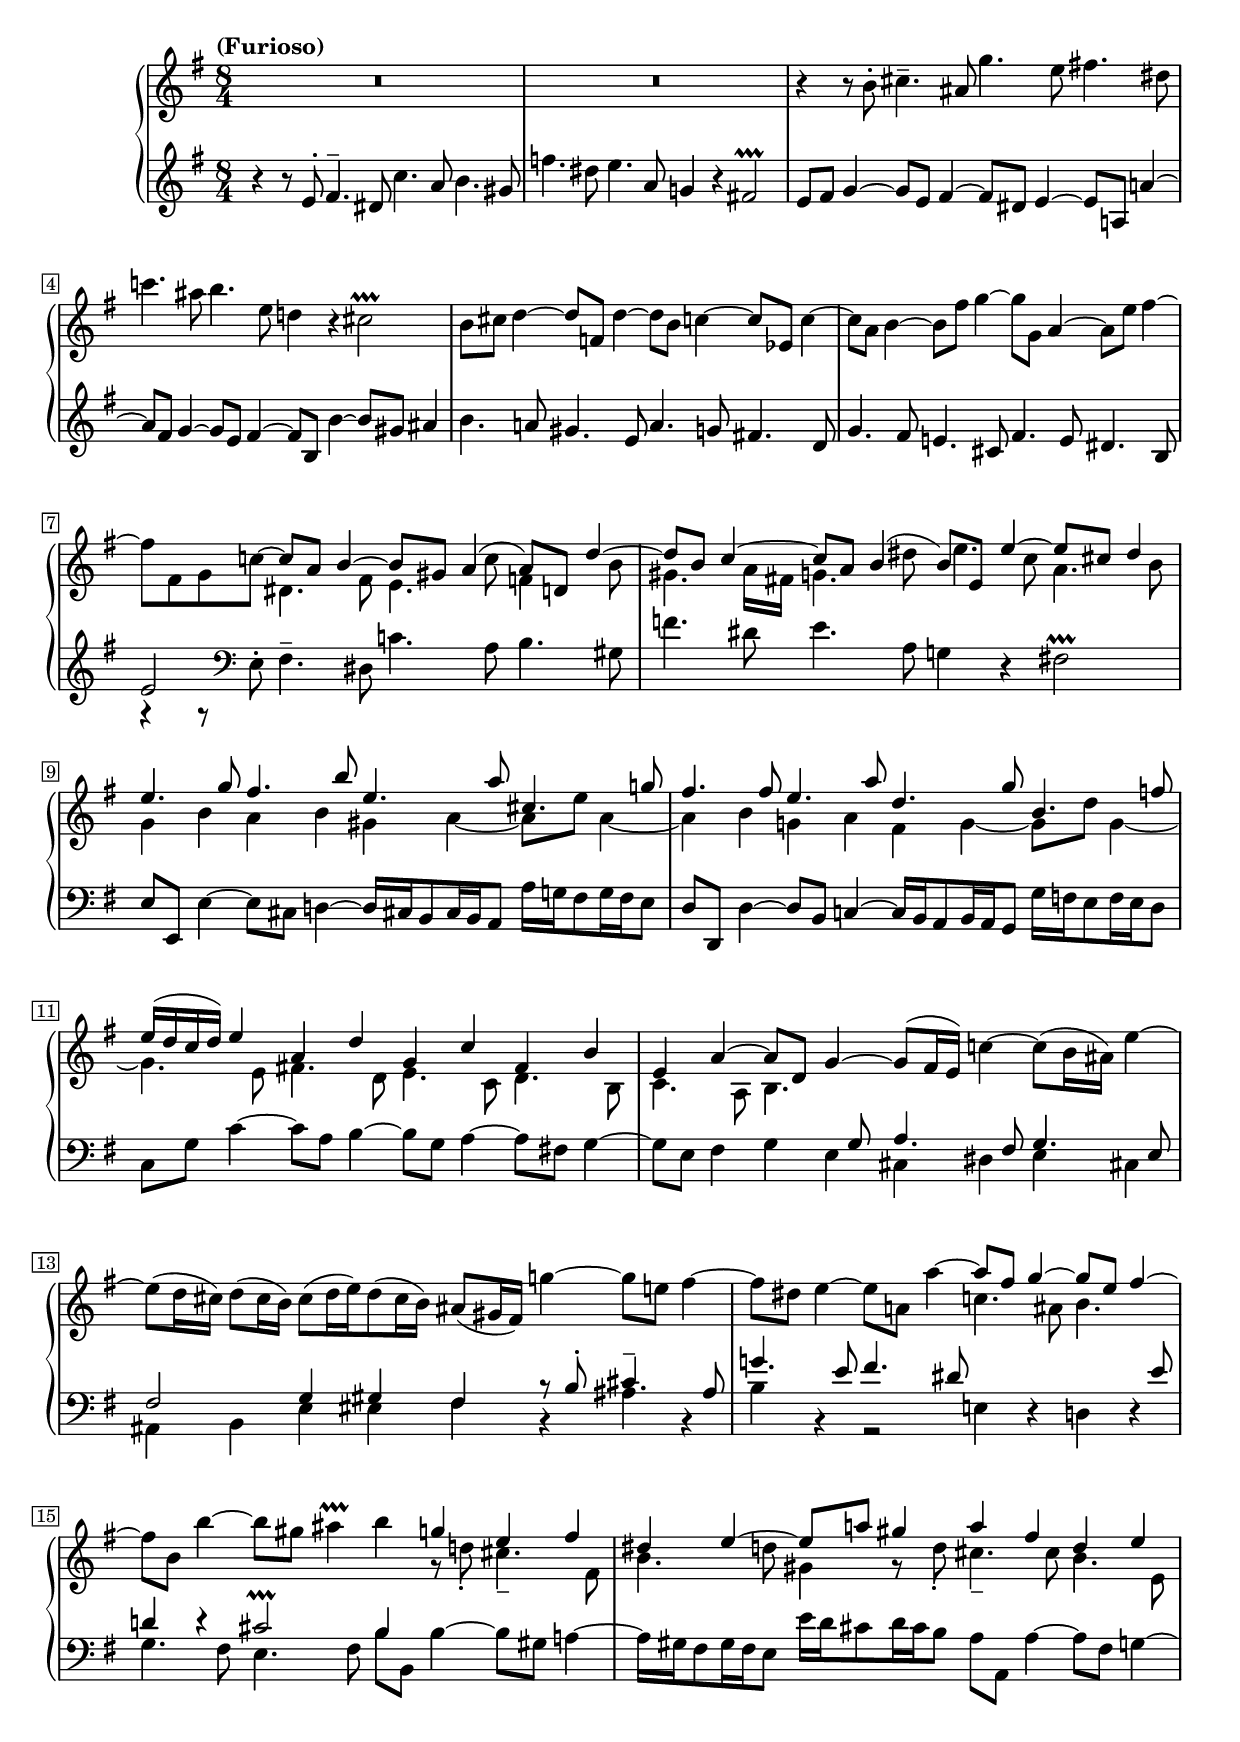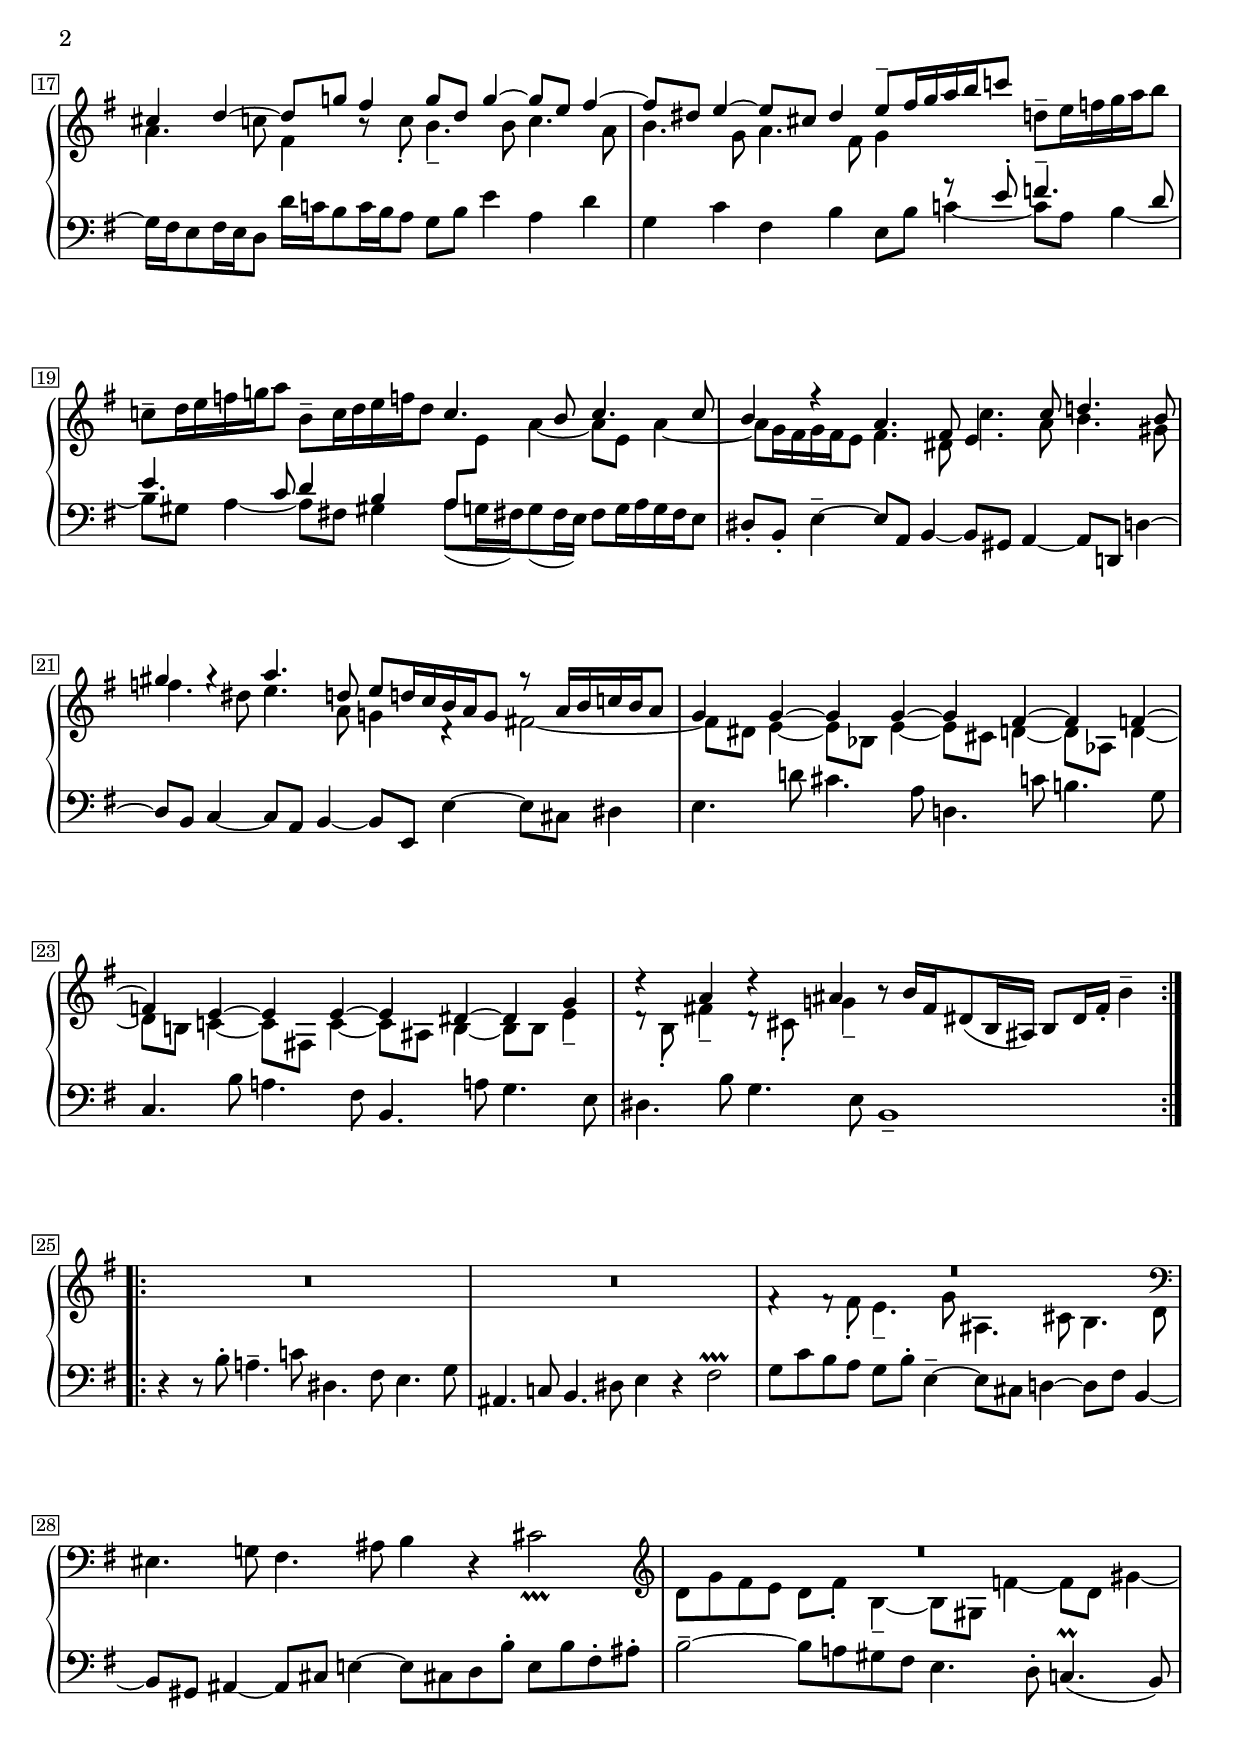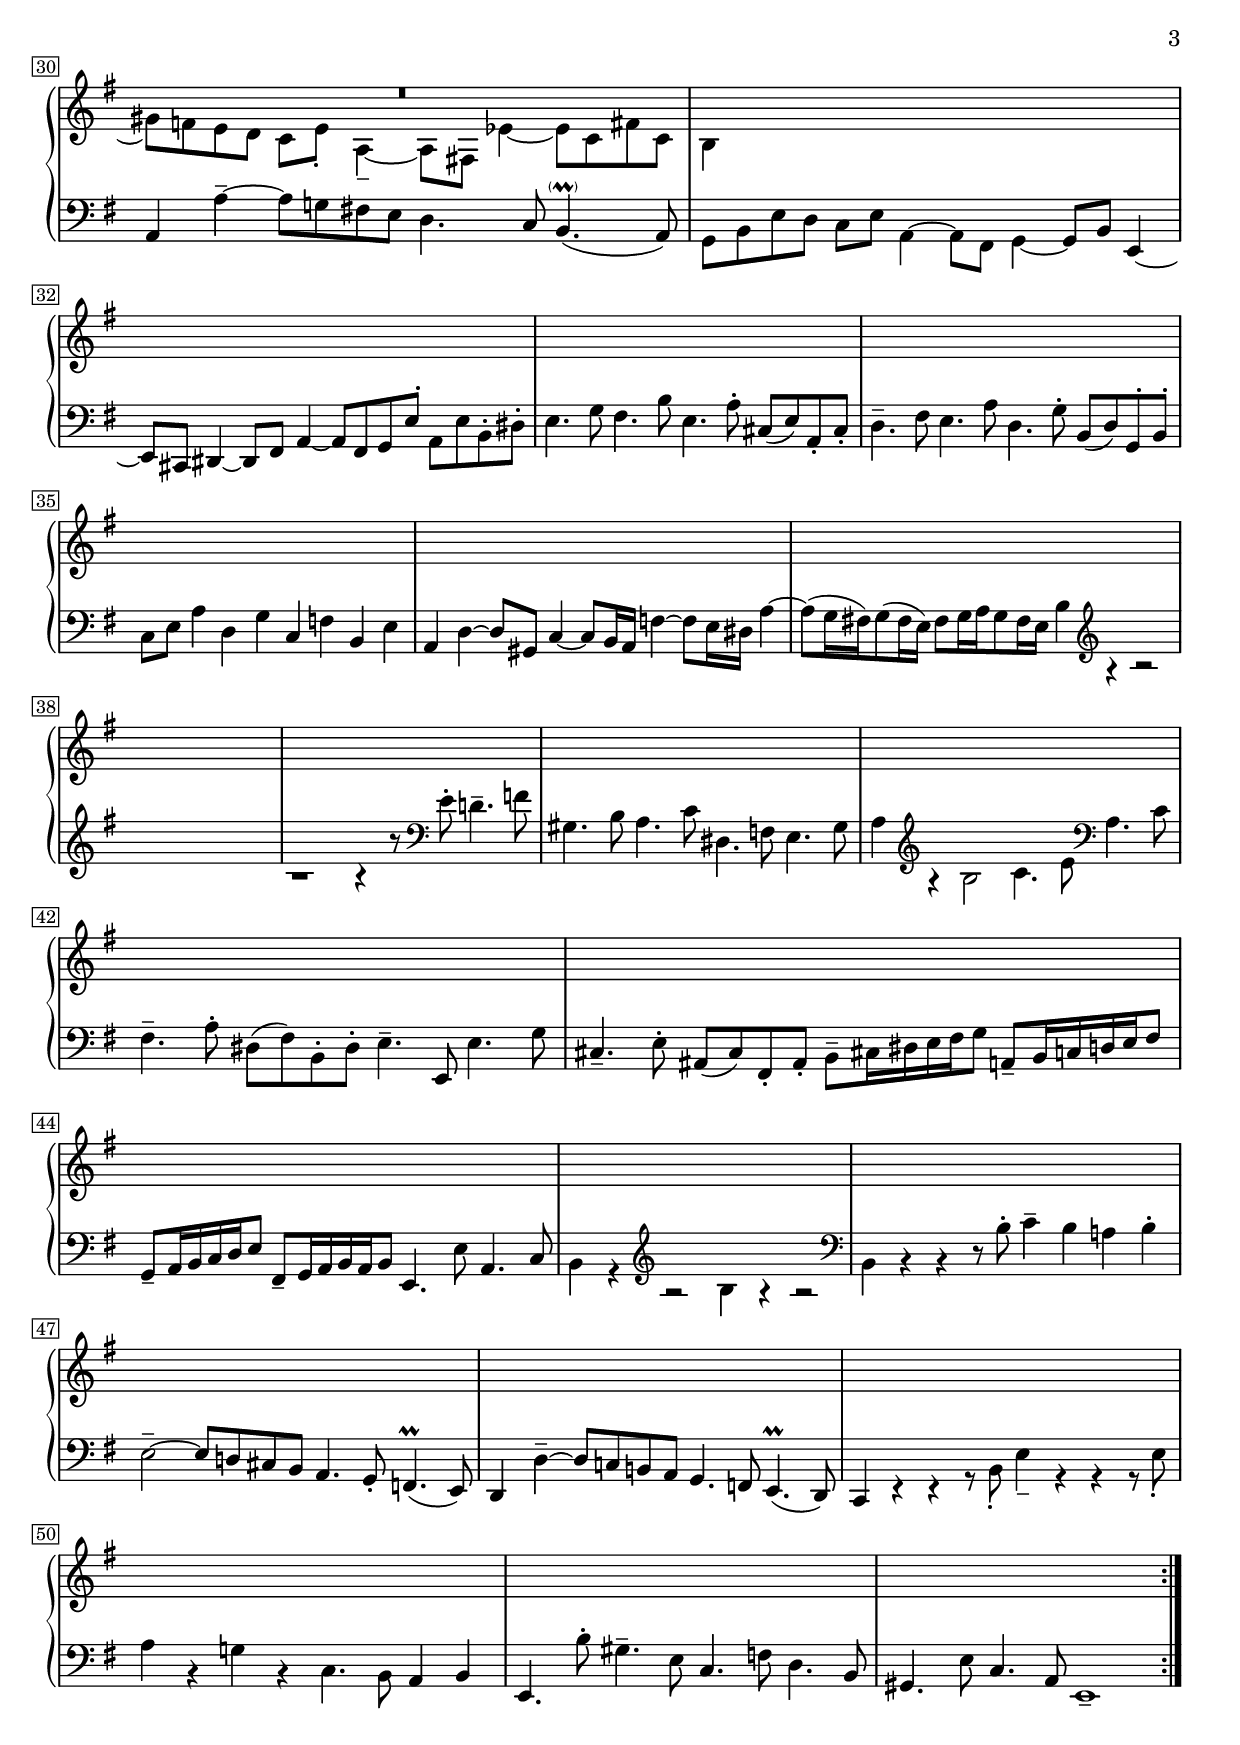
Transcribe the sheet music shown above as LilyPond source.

Global = {
  \key e \minor
  \time 8/4
  \include "../global.ly"
}

bottom = { \change Staff = "lower" \stemUp }
top = { \change Staff = "upper" \stemDown }

Sopran = \context Voice = "one" \relative c'' {
  \voiceOne
  \override MultiMeasureRest.staff-position = #0
  \override Rest.staff-position = #0
  \override DynamicText.Y-offset = #-2.4
  \override Hairpin.Y-offset = #-2
  \stemNeutral\tieUp
  \tempo \markup { \bold "(Furioso)" }
  \repeat volta 2
  {
  %1
  | R1*8/4
  | R1*8/4
  | r4 r8 b^. cis4.^- ais8 g'4. e8 fis4. dis8
  | c'!4. ais8 b4. e,8 d!4 r cis2\prallprall
  %5
  | b8[ cis] d4~ d8[ f,!] d'4~ d8[ b] c!4~ c8[ ees,] c'4~
  | c8[ a] b4~ b8[ fis'] g4~ g8[ g,] a4~ a8[ e'] fis4~
  | fis8[ fis, g c!~] \stemUp c[ a] b4~ b8[ gis]
    \once\shape #'((0 . 1) (0 . 1.5) (0 . 1.5) (0 . 1)) Tie
    a4~ a8[ d,!] d'4~
  | d8[ b] c4~ c8[ a]
    \once\shape #'((0 . 2) (0 . 2.5) (0 . 2) (0.4 . 1.5)) Tie
    b4~ \once\override NoteColumn.force-hshift = #0 b8[ e,]
    e'4~ e8[ cis] dis4
  | e4. g8 fis4. b8 e,4. a8 cis,4. g'!8
  %10
  | fis4. 8 e4. a8 d,4. g8 b,4. f'8
  | e16[( d c d)] e4 a, d g, c fis, b
  | e,4 a~ a8 d, g4~ g8[( fis16 e)] \stemNeutral\slurNeutral c'!4~ c8[( b16 ais)] e'4~
  | e8[( d16 cis)] d8[( cis16 b)] cis8[( d16 e) d8( cis16 b)] ais8[( gis16 fis)] g'!4~ g8 e fis4~
  | fis8 dis e4~ e8 a, a'4~ \stemUp a8 fis g4~ g8 e fis4~
  %15
  | \stemNeutral fis8 b, b'4~ b8 gis ais4\prallprall b \stemUp g e fis
  | dis4 e~ e8 a gis4 a fis d e
  | cis4 d~ d8 g fis4 g8 d g4~ g8 e fis4~
  | fis8 dis e4~ e8 cis dis4 e8^-[ fis16 g a b c!8] \stemDown d,8^-[ e16 f g a b8]
  | c,8^-[ d16 e f g a8] b,8^-[ c16 d e f! d8] \stemUp c4. b8 c4. c8
  %20
  | b4 f'\rest a,4. fis8 e4.c'8 d!4. b8
  | gis'4 g\rest a4. d,8 e8[ d!16 c b a g8] g'8\rest a,16[ b c! b a8]
  | g4 g~ g g~ g fis~ fis f~
  | f4 e~ e e~ e dis~ dis g
  | d'4\rest a d\rest ais r8 b16[ fis dis8( b16 ais)] b8 dis16 fis_. \stemDown b4^-
  }
  \repeat volta 2
  {
  %25
  | R1*8/4
  | R1*8/4
  | \override MultiMeasureRest.staff-position = #2
    R1*8/4
  | \clef bass s1*8/4
  | R1*8/4
  %30
  | R1*8/4
  | s1*8/4
  | s1*8/4
  | s1*8/4
  | s1*8/4
  %35
  | s1*8/4
  | s1*8/4
  | s1*8/4
  | s1*8/4
  | s1*8/4
  %40
  | s1*8/4
  | s1*8/4
  | s1*8/4
  | s1*8/4
  | s1*8/4
  %45
  | s1*8/4
  | s1*8/4
  | s1*8/4
  | s1*8/4
  | s1*8/4
  %50
  | s1*8/4
  | s1*8/4
  | s1*8/4
  }
  \fine
}

Alto = \context Voice = "two" \relative c' {
  \voiceTwo
  \override MultiMeasureRest.staff-position = #0
  \override Rest.staff-position = #0
  %1
  | s1*8/4*6
  %7
  | s2 dis4. fis8 e4. c'8 f,!4 s8 b8
  | gis4. a16[ fis] g!4. dis'8
    \once\override NoteColumn.force-hshift = #1.2 e4.
    c8 a4. b8
  | g4 b a b gis a~ a8 e' a,4~
  %10
  | a4 b g a fis g~ g8 d' g,4~
  | g4. e8 fis!4. d8 e4. c8 d4. b8
  | c4. a8 b4. \bottom g8 a4. fis8 g4. e8
  | fis2 g4 gis fis b8\rest b^. cis4.^- ais8
  | g'4. e8 fis4. dis8 \top c'!4. ais8 b4. \bottom e,8
  %15
  | d!4 d\rest cis2^\prallprall b4 \top g'8\rest d'_. cis4._- fis,8
  | b4. d!8 gis,4 g8\rest d'8_. cis4._- 8 b4. e,8
  | a4. c!8 fis,4 r8 c'8_. b4._- 8 c4. a8
  | b4. g8 a4. fis8 g4 \bottom g8\rest e^. f!4.^- d8
  | e4. c8 d4 b a8[ \top e'] a4~ a8 e a4~
  %20
  | a8[ g16 fis g fis e8] fis4. dis8 \once\override NoteColumn.force-hshift = #1.2 c'4. a8 b4. gis8
  | f'!4. dis8 e4. a,8 g!4 d\rest  fis2~
  | fis8 dis e4~ 8 bes e4~ 8 cis d!4~ d8 aes d4~
  | d8 b c4~ 8 fis, c'4~ 8 ais b4~ 8 8 e4_-
  | d8\rest b_. fis'4_- d8\rest cis_. g'!4_- s1
  %25
  | s1*8/4*2
  | f4\rest f8\rest fis_. e4._- g8 ais,4. cis8 b4. d8
  | eis,4. g!8 fis4. ais8 b4 r cis2_\prallprall
  | \clef treble
    d8[ g fis e] d[ fis_.] b,4~_- b8[ gis] f'!4~ f8[ d] gis4~
  %30
  | gis8[ f! e d] c[ e_.] a,4~_- a8[ fis] ees'4~ ees8[ c fis c]
  | b4 s4 s1.

}

Tenor = \context Voice = "three" \relative c' {
  \voiceThree
  \override MultiMeasureRest.staff-position = #0
  \override Rest.staff-position = #0
  %1
  | s1*8/4*6
  | e2 s1.
}

Bass = \context Voice = "four" \relative c {
  \voiceFour
  \override MultiMeasureRest.staff-position = #0
  \override Rest.staff-position = #0
  \stemNeutral\tieUp
  %1
  \repeat volta 2
  {
  | \clef treble r4 r8 e'^. fis4.^- dis8  c'4. a8  b4. gis8
  | f'4. dis8  e4. a,8  g!4 r  fis!2^\prallprall
  | e8[ fis] g4~  g8[ e] fis4~ fis8[ dis] e4~ e8[ a,!] a'!4~
  | a8[ fis] g4~ g8[ e] fis4~ fis8[ b,] b'4~ b8[ gis] ais4
  %5
  | b4. a!8 gis4. e8 a4. g!8 fis4. d8
  | g4. fis8 e!4. cis8 fis4. e8 dis4. b8
  | g4\rest g8\rest \clef bass e^. fis4.^- dis8 c'4. a8 b4. gis8
  | f'!4. dis8 e4. a,8 g!4 r fis2^\prallprall
  | e8 e, e'4~ e8 cis d!4~ d16[ cis! b8 cis16 b a8] a'16[ g fis8 g16 fis e8]
  %10
  | d8 d, d'4~ d8 b c4~ c16[ b a8 b16 a g8] g'16[ f e8 f16 e d8]
  | \stemDown c8 g' c4~ c8 a b4~ b8 g a4~ a8 fis g4~
  | g8 e fis4 g4 e cis dis e cis
  | ais4 b e eis fis b,\rest ais' b,\rest
  | b'4 b,\rest g2\rest e'4 r d! r
  %15
  | g4. fis8 e4. fis8 b b, b'4~ b8 gis a!4~
  | a16[ gis fis8 gis16 fis e8] e'16[ d cis8 d16 cis b8] a8 a, a'4~ a8 fis g4~
  | g16[ fis e8 fis16 e d8] d'16[ c! b8 c16 b a8] g8 b e4 a, d
  | g,4 c fis, b e,8 b' c!4_~ c8 a b4_~
  | b8 gis a4_~ a8 fis! gis4 a8[( g16 fis) g8( fis16 e)] fis8[ g16 a g fis e8]
  %20
  | \stemNeutral\tieNeutral dis8_. b_. e4~^- e8 a, b4~ b8 gis a4~ a8 d,! d'4~
  | d8 b c4~ c8 a b4~ b8 e, e'4~ e8 cis dis4
  | e4. d'!8 cis4. a8 d,4. c'8 b!4. g8
  | c,4. b'8 a4. fis8 b,4. a'!8 g4. e8
  | dis4. b'8 g4. e8 b1_-
  }
  \repeat volta 2
  {
  %25
  | r4 r8 b'^. a4.^- c8 dis,4. fis8 e4. g8
  | ais,4. c!8 b4. dis8 e4 r fis2^\prallprall
  | g8[ c b a] g[ b^.] e,4~^- e8[ cis] d!4~ d8[ fis] b,4~
  | b8[ gis] ais4~ ais8[ cis] e!4~ e8[ cis! d b'^.] e,[ b' fis^. ais^.]
  | b2~^- b8[ a! gis fis] e4. d8^. c!4.(^\prall b8)
  %30
  | a4 a'~^- a8[ g! fis! e] d4. c8 b4.^\parenthesize\prall( a8)
  | \stemDown g8[ b e d] c[ e] a,4~ a8 fis g4~ \stemNeutral g8 b e,4~
  | e8 cis dis4~ dis8 fis a4~ a8[ fis g e'^.] \stemDown a,[ e' b^. dis^.]
  | e4. g8 fis4. b8 e,4. a8^. \stemUp cis,8[( e) a,_. cis_.]
  | \stemDown d4.^- fis8 e4. a8 d,4. g8^. \stemUp b,8[( d) g,^. b^.]
  %35
  | \stemNeutral\slurNeutral c8 e a4 d, g c, f! b, e
  | a,4 d~ d8 gis, c4~ c8[ b16 a] f'!4~ f8[ e16 dis] a'4~
  | a8[( g16 fis!) g8( fis16 e)] fis8[ g16 a g8 fis16 e] b'4 \clef treble a4\rest b2\rest
  | s1*8/4
  | a1\rest b4\rest r8 \clef bass e^. d!4.^- f8
  %40
  | gis,4. b8 a4. c8 dis,4. f8 e4. gis8
  | a4 \clef treble \stemDown a\rest b2 c4. e8 \clef bass a,4. c8
  | fis,4.^- a8^. dis,8[( fis) b,^. dis^.] \stemNeutral e4.^- e,8 e'4. g8
  | cis,4._- e8^. ais,8[( cis) fis,-. ais-.] b^-[ cis!16 dis e fis g8] a,8_-[ b16 c d e fis8]
  | g,8_-[ a16 b c d e8] fis,8_-[ g16 a b a b8] e,4. e'8 a,4. c8
  %45
  | \stemDown b4 g\rest \clef treble a'2\rest b4 a4\rest a2\rest
  | \clef bass b,4 b\rest b\rest r8 b'^. c4^- b a! b^.
  | \stemNeutral e,2~^- e8[ d! cis b] a4. g8_. f!4.(^\prall e8)
  | d4 d'~^- d8[ c! b! a] g4. f!8 e4.^\prall( d8)
  | c4 e\rest e\rest \stemDown g8\rest b_. e4_- g,\rest g\rest g8\rest e'_.
  %50
  | a4 b,\rest g'! b,\rest \stemDown c4. b8 \stemNeutral a4 b
  | e,4. b''8^. gis4.^- e8 c4. f8 d4. b8
  | gis4. e'8 c4. a8 e1_-
  }
  \fine
}

\score {
  \new PianoStaff
  <<
    \accidentalStyle Score.piano
    \context Staff = "upper" <<
      \set Staff.midiInstrument = #"acoustic grand"
      \Global
      \clef treble
      \Sopran
      \Alto
    >>
    \context Staff = "lower" <<
      \set Staff.midiInstrument = #"acoustic grand"
      \Global
      \clef bass
      \Tenor
      \Bass
    >>
  >>
  \header {
    %composer = "Johann Sebastian Bach"
    %opus = "BWV 830"
    title = \markup {
      %\override #'(font-name . "TeX Gyre Schola") {
        "Gigue"
      %}
    }
  }
  \layout {
    \context {
      \PianoStaff
    }
  }
  \midi {
    \tempo 4 = 60
  }
}
